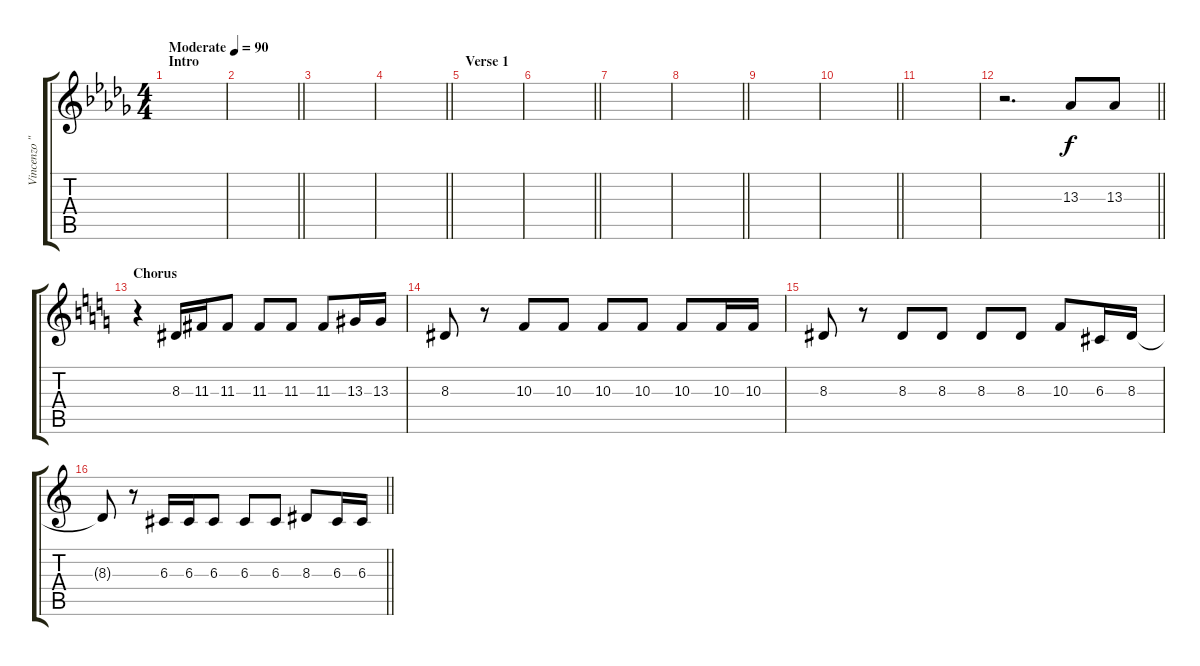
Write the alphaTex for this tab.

\track ("Vincenzo \"Vinx\" Cristi (Vocals)" "Vincenzo \"") {instrument oboe}
\staff {score tabs}
\tuning (E4 B3 G3 D3 A2 E2) {hide}
\ts (4 4)
\section ("" "Intro")
\tempo (90 "Moderate")
\clef g2
\ks db
|
\barLineRight lightlight
|
|
\barLineRight lightlight
|
\section ("" "Verse 1")
|
\barLineRight lightlight
|
|
\barLineRight lightlight
|
|
\barLineRight lightlight
|
|
\barLineRight lightlight
r.2{d} 13.3.8 13.3.8 |
\section ("" "Chorus")
\ks c
r.4 8.3.16 11.3.16 11.3.8 11.3.8 11.3.8 11.3.8 13.3.16 13.3.16 |
8.3.8 r.8 10.3.8 10.3.8 10.3.8 10.3.8 10.3.8 10.3.16 10.3.16 |
8.3.8 r.8 8.3.8 8.3.8 8.3.8 8.3.8 10.3.8 6.3.16 8.3.16 |
\barLineRight lightlight
8.3{t}.8 r.8 6.3.16 6.3.16 6.3.8 6.3.8 6.3.8 8.3.8 6.3.16 6.3.16
